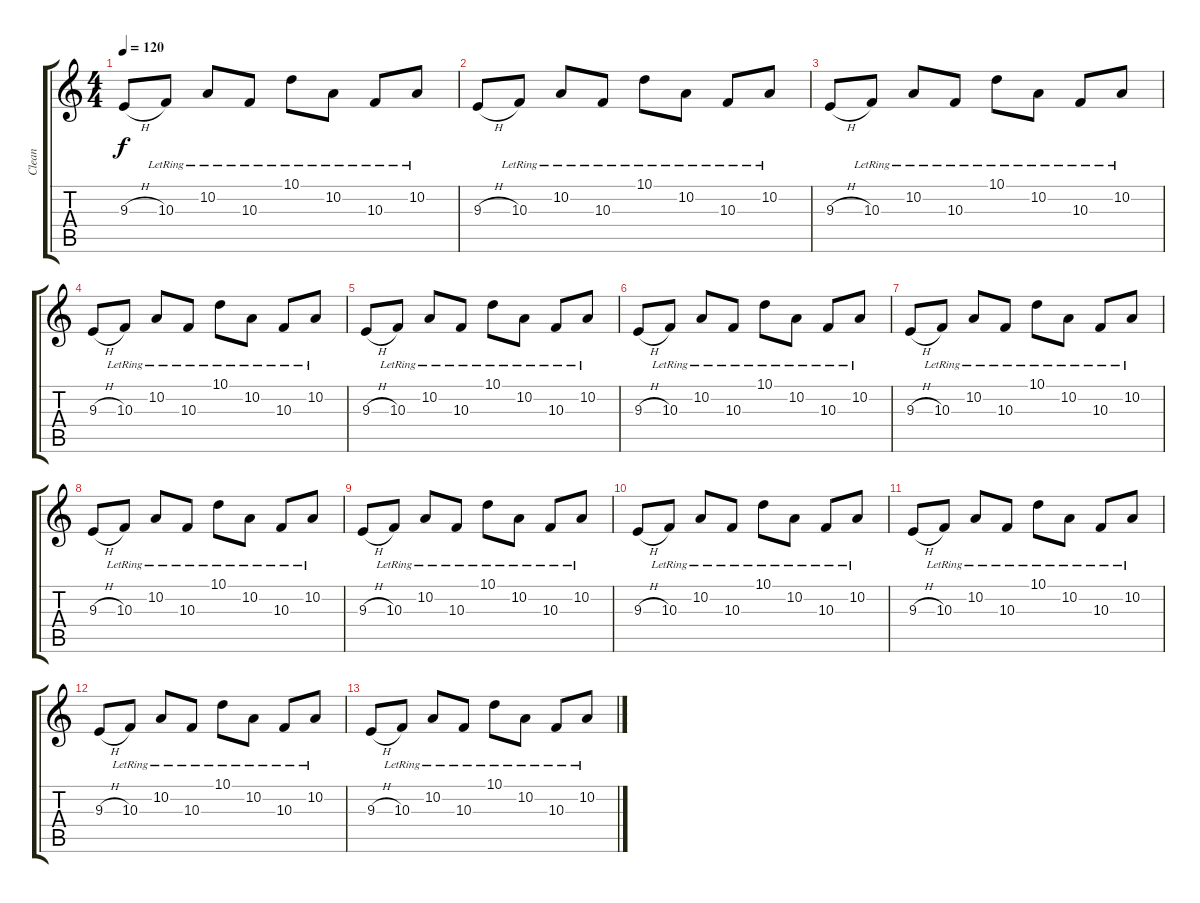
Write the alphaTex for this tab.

\track ("Clean" "Clean") {instrument orchestralharp}
\staff {score tabs}
\tuning (E4 B3 G3 D3 A2 D2) {hide}
\ts (4 4)
\tempo 120
\clef g2
\ks c
9.3{h}.8{dy f} 10.3{lr}.8 10.2{lr}.8 10.3{lr}.8 10.1{lr}.8 10.2{lr}.8 10.3{lr}.8 10.2{lr}.8 |
9.3{h}.8 10.3{lr}.8 10.2{lr}.8 10.3{lr}.8 10.1{lr}.8 10.2{lr}.8 10.3{lr}.8 10.2{lr}.8 |
9.3{h}.8 10.3{lr}.8 10.2{lr}.8 10.3{lr}.8 10.1{lr}.8 10.2{lr}.8 10.3{lr}.8 10.2{lr}.8 |
9.3{h}.8 10.3{lr}.8 10.2{lr}.8 10.3{lr}.8 10.1{lr}.8 10.2{lr}.8 10.3{lr}.8 10.2{lr}.8 |
9.3{h}.8 10.3{lr}.8 10.2{lr}.8 10.3{lr}.8 10.1{lr}.8 10.2{lr}.8 10.3{lr}.8 10.2{lr}.8 |
9.3{h}.8 10.3{lr}.8 10.2{lr}.8 10.3{lr}.8 10.1{lr}.8 10.2{lr}.8 10.3{lr}.8 10.2{lr}.8 |
9.3{h}.8 10.3{lr}.8 10.2{lr}.8 10.3{lr}.8 10.1{lr}.8 10.2{lr}.8 10.3{lr}.8 10.2{lr}.8 |
9.3{h}.8 10.3{lr}.8 10.2{lr}.8 10.3{lr}.8 10.1{lr}.8 10.2{lr}.8 10.3{lr}.8 10.2{lr}.8 |
9.3{h}.8 10.3{lr}.8 10.2{lr}.8 10.3{lr}.8 10.1{lr}.8 10.2{lr}.8 10.3{lr}.8 10.2{lr}.8 |
9.3{h}.8 10.3{lr}.8 10.2{lr}.8 10.3{lr}.8 10.1{lr}.8 10.2{lr}.8 10.3{lr}.8 10.2{lr}.8 |
9.3{h}.8 10.3{lr}.8 10.2{lr}.8 10.3{lr}.8 10.1{lr}.8 10.2{lr}.8 10.3{lr}.8 10.2{lr}.8 |
9.3{h}.8 10.3{lr}.8 10.2{lr}.8 10.3{lr}.8 10.1{lr}.8 10.2{lr}.8 10.3{lr}.8 10.2{lr}.8 |
9.3{h}.8 10.3{lr}.8 10.2{lr}.8 10.3{lr}.8 10.1{lr}.8 10.2{lr}.8 10.3{lr}.8 10.2{lr}.8
